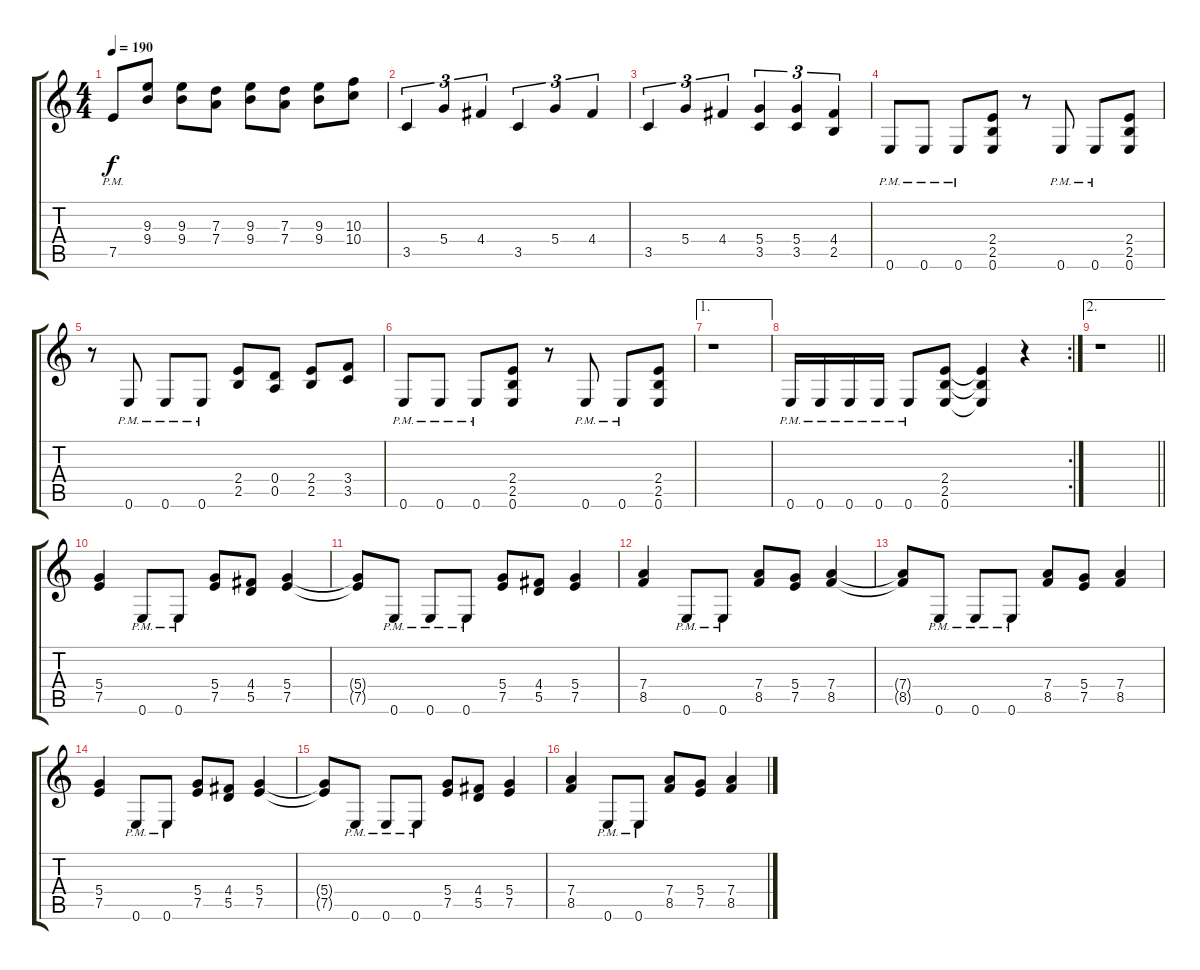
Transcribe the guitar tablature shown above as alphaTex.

\track "" {instrument distortionguitar}
\staff {score tabs}
\tuning (E4 B3 G3 D3 A2 E2) {hide}
\ts (4 4)
\tempo 190
\clef g2
\ks c
7.5{pm}.8{dy f} (9.3 9.4).8 (9.3 9.4).8 (7.3 7.4).8 (9.3 9.4).8 (7.3 7.4).8 (9.3 9.4).8 (10.3 10.4).8 |
3.5.4{tu (3 2)} 5.4.4{tu (3 2)} 4.4.4{tu (3 2)} 3.5.4{tu (3 2)} 5.4.4{tu (3 2)} 4.4.4{tu (3 2)} |
3.5.4{tu (3 2)} 5.4.4{tu (3 2)} 4.4.4{tu (3 2)} (5.4 3.5).4{tu (3 2)} (5.4 3.5).4{tu (3 2)} (4.4 2.5).4{tu (3 2)} |
0.6{pm}.8 0.6{pm}.8 0.6{pm}.8 (2.4 2.5 0.6).8 r.8 0.6{pm}.8 0.6{pm}.8 (2.4 2.5 0.6).8 |
r.8 0.6{pm}.8 0.6{pm}.8 0.6{pm}.8 (2.4 2.5).8 (0.4 0.5).8 (2.4 2.5).8 (3.4 3.5).8 |
0.6{pm}.8 0.6{pm}.8 0.6{pm}.8 (2.4 2.5 0.6).8 r.8 0.6{pm}.8 0.6{pm}.8 (2.4 2.5 0.6).8 |
\ae 1
r.1 |
\rc 2
0.6{pm}.16 0.6{pm}.16 0.6{pm}.16 0.6{pm}.16 0.6{pm}.8 (2.4 2.5 0.6).8 (2.4{t} 2.5{t} 0.6{t}).4 r.4 |
\ae 2
\barLineRight lightlight
r.1 |
(5.4 7.5).4 0.6{pm}.8 0.6{pm}.8 (5.4 7.5).8 (4.4 5.5).8 (5.4 7.5).4 |
(5.4{t} 7.5{t}).8 0.6{pm}.8 0.6{pm}.8 0.6{pm}.8 (5.4 7.5).8 (4.4 5.5).8 (5.4 7.5).4 |
(7.4 8.5).4 0.6{pm}.8 0.6{pm}.8 (7.4 8.5).8 (5.4 7.5).8 (7.4 8.5).4 |
(7.4{t} 8.5{t}).8 0.6{pm}.8 0.6{pm}.8 0.6{pm}.8 (7.4 8.5).8 (5.4 7.5).8 (7.4 8.5).4 |
(5.4 7.5).4 0.6{pm}.8 0.6{pm}.8 (5.4 7.5).8 (4.4 5.5).8 (5.4 7.5).4 |
(5.4{t} 7.5{t}).8 0.6{pm}.8 0.6{pm}.8 0.6{pm}.8 (5.4 7.5).8 (4.4 5.5).8 (5.4 7.5).4 |
(7.4 8.5).4 0.6{pm}.8 0.6{pm}.8 (7.4 8.5).8 (5.4 7.5).8 (7.4 8.5).4
